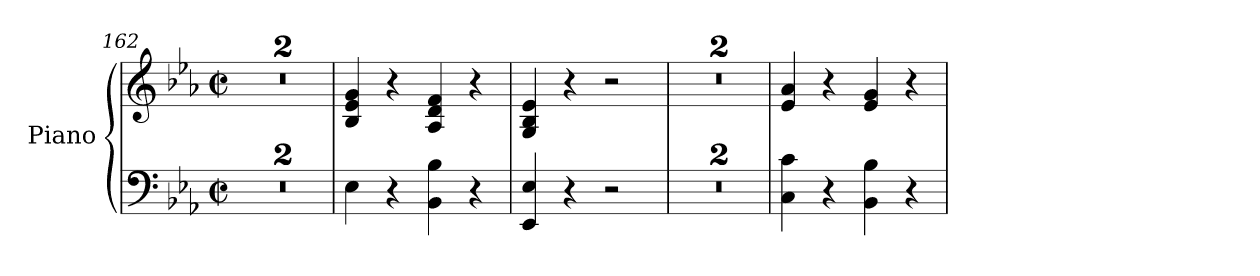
**kern	**kern
*part1	*part1
*staff2	*staff1
*I"Piano	*
*I'Pno	*
*clefF4	*clefG2
*k[b-e-a-]	*k[b-e-a-]
*M2/2	*M2/2
*met(c|)	*met(c|)
=162	=162
1r	1r
!!LO:PB:g=z
=163	=163
1r	1r
=164	=164
4E-\	4B-/ 4e-/ 4g/
4r	4r
4BB-\ 4B-\	4A-/ 4d/ 4f/
4r	4r
=165	=165
4EE-/ 4E-/	4G/ 4B-/ 4e-/
4r	4r
2r	2r
=166	=166
1r	1r
=167	=167
1r	1r
!!LO:LB:g=z
=168	=168
4C\ 4c\	4e-/ 4a-/
4r	4r
4BB-\ 4B-\	4e-/ 4g/
4r	4r
=	=
*-	*-
